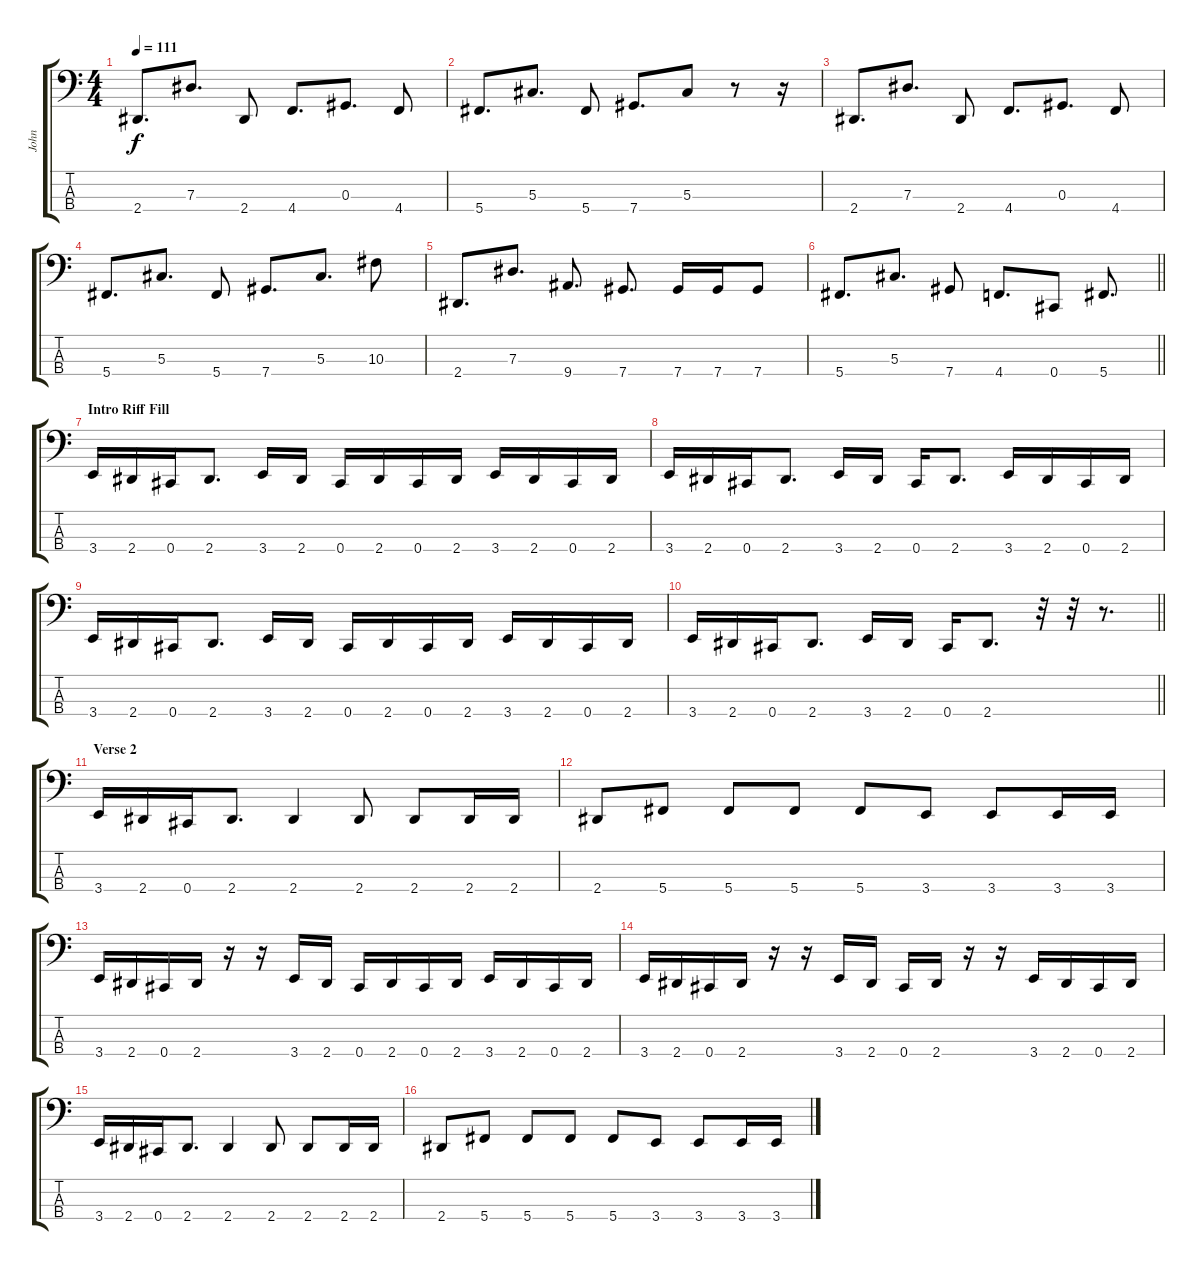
\track ("John" "John") {instrument electricbassfinger}
\staff {score tabs}
\tuning (Gb2 Db2 Ab1 Db1) {hide}
\ts (4 4)
\tempo 111
\clef f4
\ks c
2.4.8{d dy f} 7.3.8{d} 2.4.8 4.4.8{d} 0.3.8{d} 4.4.8 |
5.4.8{d} 5.3.8{d} 5.4.8 7.4.8{d} 5.3.8 r.8 r.16 |
2.4.8{d} 7.3.8{d} 2.4.8 4.4.8{d} 0.3.8{d} 4.4.8 |
5.4.8{d} 5.3.8{d} 5.4.8 7.4.8{d} 5.3.8{d} 10.3.8 |
2.4.8{d} 7.3.8{d} 9.4.8{d} 7.4.8{d} 7.4.16 7.4.16 7.4.8 |
\barLineRight lightlight
5.4.8{d} 5.3.8{d} 7.4.8 4.4.8{d} 0.4.8 5.4.8{d} |
\section ("" "Intro Riff Fill")
3.4.16 2.4.16 0.4.16 2.4.8{d} 3.4.16 2.4.16 0.4.16 2.4.16 0.4.16 2.4.16 3.4.16 2.4.16 0.4.16 2.4.16 |
3.4.16 2.4.16 0.4.16 2.4.8{d} 3.4.16 2.4.16 0.4.16 2.4.8{d} 3.4.16 2.4.16 0.4.16 2.4.16 |
3.4.16 2.4.16 0.4.16 2.4.8{d} 3.4.16 2.4.16 0.4.16 2.4.16 0.4.16 2.4.16 3.4.16 2.4.16 0.4.16 2.4.16 |
\barLineRight lightlight
3.4.16 2.4.16 0.4.16 2.4.8{d} 3.4.16 2.4.16 0.4.16 2.4.8{d} r.32 r.32 r.8{d} |
\section ("" "Verse 2")
3.4.16 2.4.16 0.4.16 2.4.8{d} 2.4.4 2.4.8 2.4.8 2.4.16 2.4.16 |
2.4.8 5.4.8 5.4.8 5.4.8 5.4.8 3.4.8 3.4.8 3.4.16 3.4.16 |
3.4.16 2.4.16 0.4.16 2.4.16 r.16 r.16 3.4.16 2.4.16 0.4.16 2.4.16 0.4.16 2.4.16 3.4.16 2.4.16 0.4.16 2.4.16 |
3.4.16 2.4.16 0.4.16 2.4.16 r.16 r.16 3.4.16 2.4.16 0.4.16 2.4.16 r.16 r.16 3.4.16 2.4.16 0.4.16 2.4.16 |
3.4.16 2.4.16 0.4.16 2.4.8{d} 2.4.4 2.4.8 2.4.8 2.4.16 2.4.16 |
2.4.8 5.4.8 5.4.8 5.4.8 5.4.8 3.4.8 3.4.8 3.4.16 3.4.16
